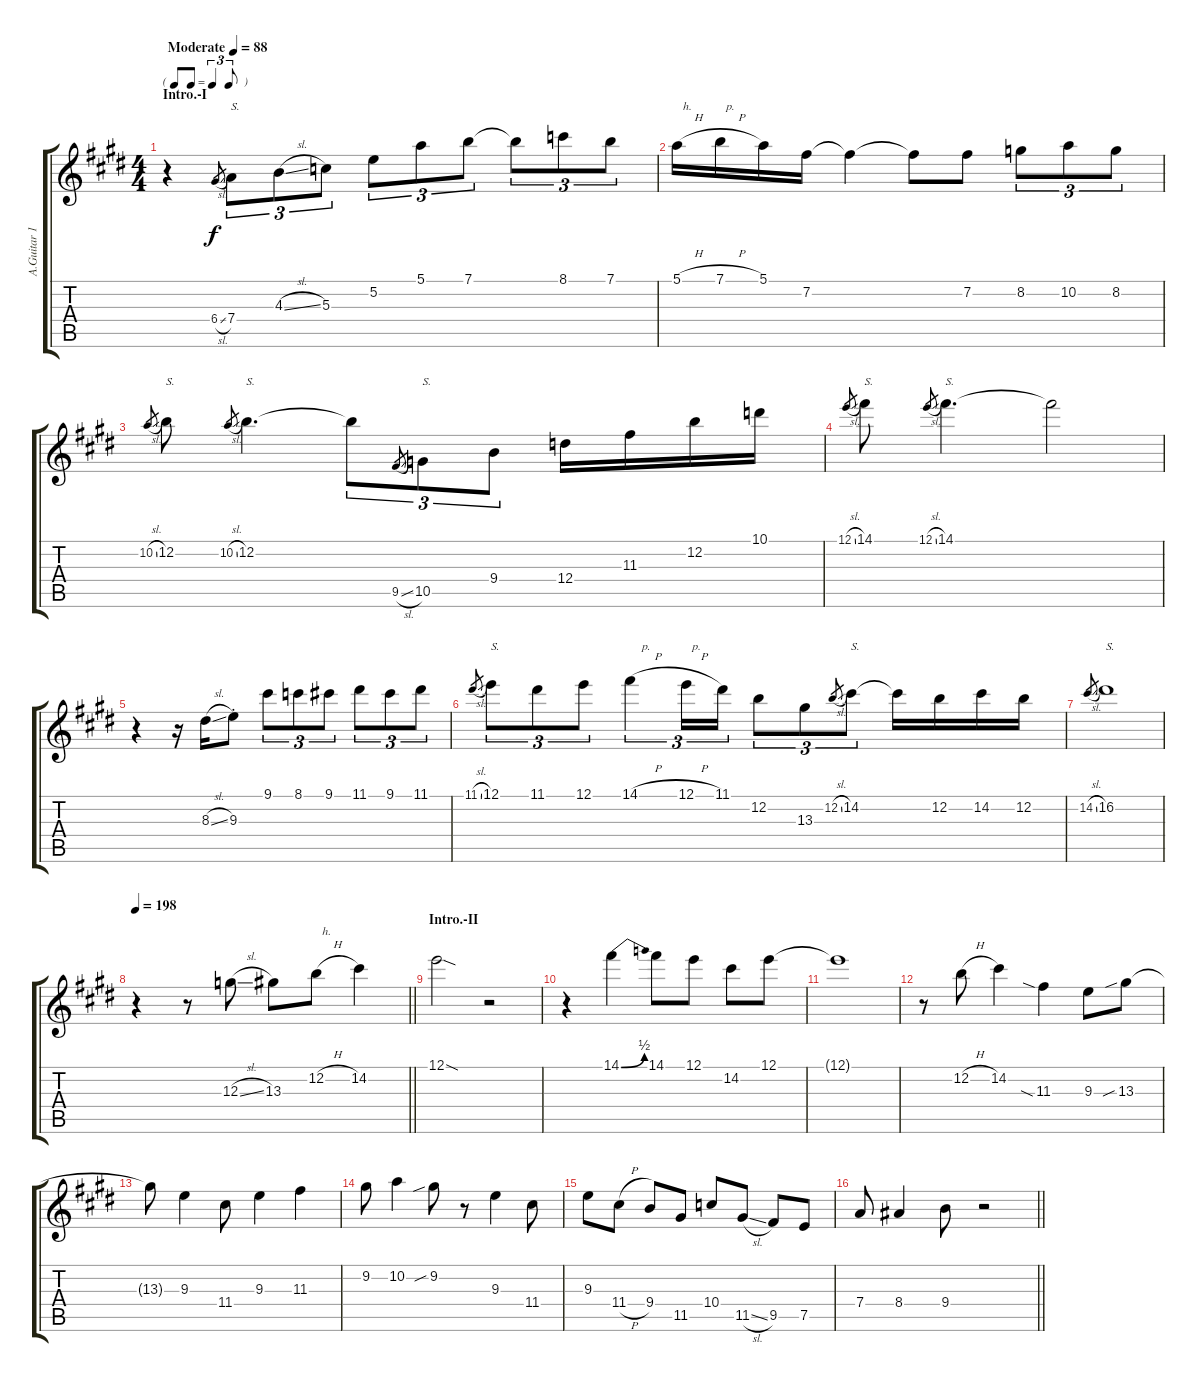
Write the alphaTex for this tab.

\track ("A.Guitar 1" "A.Guitar 1") {instrument acousticguitarsteel}
\staff {score tabs}
\tuning (E4 B3 G3 D3 A2 E2) {hide}
\ts (4 4)
\tf triplet8th
\section ("" "Intro.-I")
\tempo (88 "Moderate")
\clef g2
\ks e
r.4{txt "" dy f instrument acousticguitarsteel} 6.4{sl}.8{gr} 7.4.8{tu (3 2) txt "S."} 4.3{sl}.8{tu (3 2)} 5.3.8{tu (3 2)} 5.2.8{tu (3 2)} 5.1.8{tu (3 2)} 7.1.8{tu (3 2)} 7.1{t}.8{tu (3 2)} 8.1.8{tu (3 2)} 7.1.8{tu (3 2)} |
5.1{h}.16{txt "  h."} 7.1{h}.16{txt "  p."} 5.1.16 7.2.16 7.2{t}.4 7.2{t}.8 7.2.8 8.2.8{tu (3 2)} 10.2.8{tu (3 2)} 8.2.8{tu (3 2)} |
10.2{sl}.8{gr} 12.2.8{txt "S."} 10.2{sl}.8{gr} 12.2.4{d txt "S."} 12.2{t}.8{tu (3 2)} 9.5{sl}.8{gr} 10.5.8{tu (3 2) txt "S."} 9.4.8{tu (3 2)} 12.4.16 11.3.16 12.2.16 10.1.16 |
12.1{sl}.8{gr} 14.1.8{txt "S."} 12.1{sl}.8{gr} 14.1.4{d txt "S."} 14.1{t}.2 |
r.4 r.16 8.3{sl}.16 9.3{st}.8 9.1.8{tu (3 2)} 8.1.8{tu (3 2)} 9.1.8{tu (3 2)} 11.1.8{tu (3 2)} 9.1.8{tu (3 2)} 11.1.8{tu (3 2)} |
11.1{sl}.8{gr} 12.1.8{tu (3 2) txt "S."} 11.1.8{tu (3 2)} 12.1.8{tu (3 2)} 14.1{h}.4{tu (3 2) txt "    p."} 12.1{h}.16{tu (3 2) txt "  p."} 11.1.16{tu (3 2)} 12.2.8{tu (3 2)} 13.3.8{tu (3 2)} 12.2{sl}.8{gr} 14.2.8{tu (3 2) txt "S."} 14.2{t}.16 12.2.16 14.2.16 12.2.16{txt ""} |
14.2{sl}.8{gr} 16.2.1{txt "S."} |
\tempo 198
\barLineRight lightlight
r.4{volume 13 balance 11} r.8 12.3{sl}.8 13.3.8 12.2{h}.8{txt "  h."} 14.2.4 |
\section ("" "Intro.-II")
12.1{sod}.2 r.2 |
r.4 14.1{be (bend 0 0 60 2)}.4 14.1.8 12.1.8 14.2.8 12.1.8 |
12.1{t}.1 |
r.8 12.2{h}.8 14.2.4 11.3{sia}.4 9.3.8 13.3{sib}.8 |
13.3{t}.8 9.3.4 11.4.8 9.3.4 11.3.4 |
9.2.8 10.2.4 9.2{sib}.8 r.8 9.3.4 11.4.8 |
9.3.8 11.4{h}.8 9.4.8 11.5.8 10.4.8 11.5{sl}.8 9.5.8 7.5.8 |
\barLineRight lightlight
7.4.8 8.4.4 9.4.8 r.2
